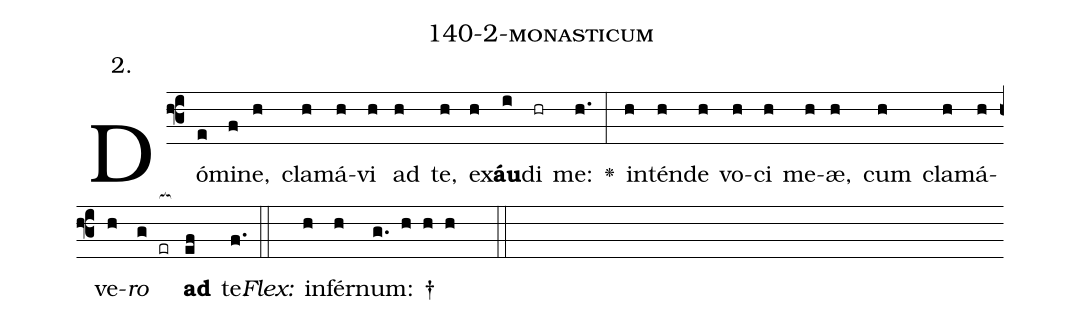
name: 140-2-monasticum;
annotation: 2.;
%%
(f3)Dó(e)mi(f)ne,(h) cla(h)má(h)vi(h) ad(h) te,(h) ex(h)<b>áu</b>(i)di(hr) me:(h.) <v>\greheightstar</v>(:) in(h)tén(h)de(h) vo(h)ci(h) me(h)æ,(h) cum(h) cla(h)má(h)ve(h)<i>ro</i>(g er[ocb:1{]) <b>ad</b>(ef[ocb:0}]) te.(f.) (::)
<i>Flex:</i>()  in(h)fér(h)num: †(g. h h h  ::)

%E(h) u(h) o(h) u(g) a(ef) e.(f.) (::)
